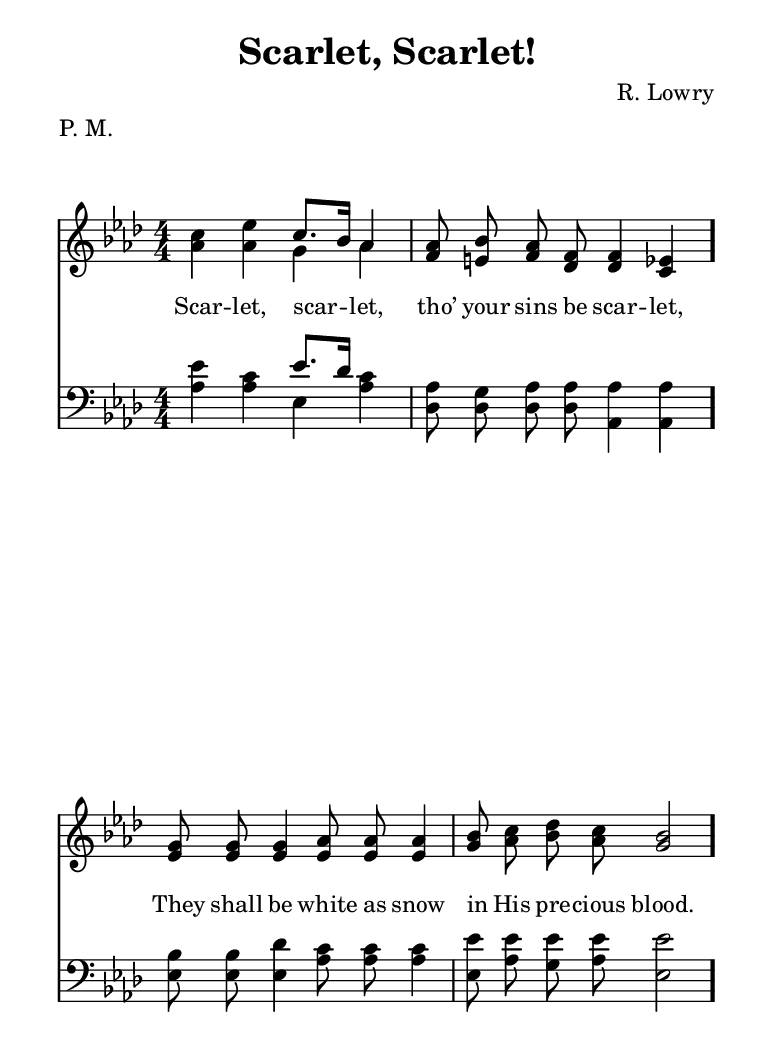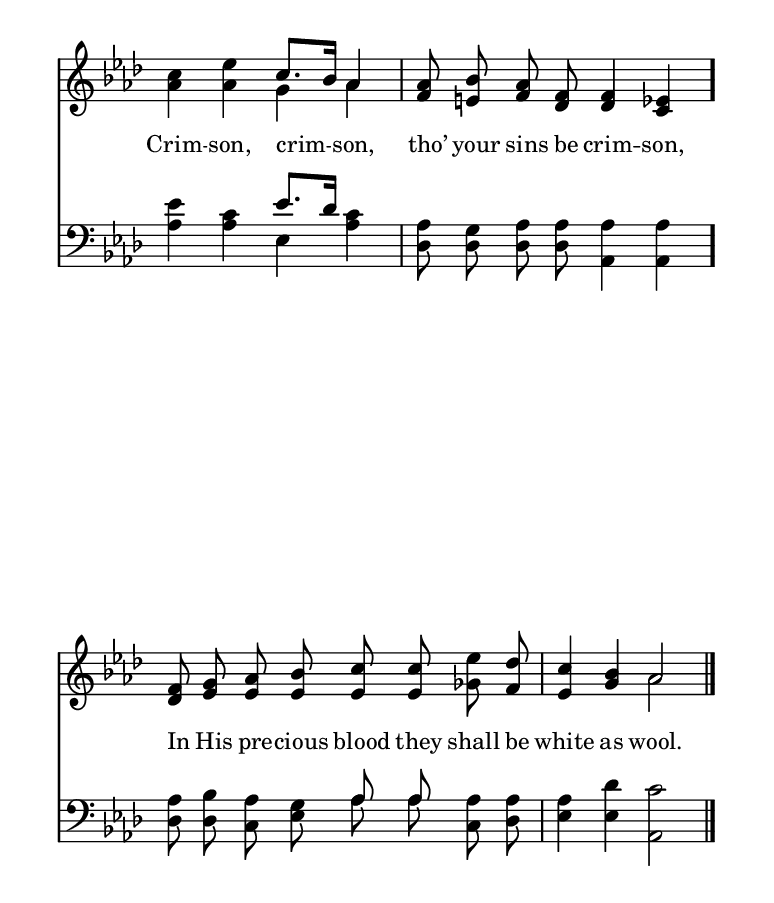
\include "common/global.ily"
\paper {
  \include "common/paper.ily"
  ragged-last-bottom = ##t
  system-system-spacing.padding = 11
}

\header{
  %children
  hymnnumber = "187"
  title = "Scarlet, Scarlet!"
  tunename = ""
  meter = "P. M." % something like 10. 11. 10. 11.
  poet = ""
  composer = "R. Lowry"
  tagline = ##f
}

global = {
  \include "common/overrides.ily"
  \override Staff.TimeSignature.style = #'numbered
  \time 4/4
  \override Score.MetronomeMark.transparent = ##t % hide all fermata changes too
  \tempo 4=80
  \key aes \major
  \autoBeamOff
}

notesSoprano = {
\global
\relative c'' {

  c4 ees c8.[ bes16] aes4 | aes8 bes aes f f4 ees
  g8 g g4 aes8 aes aes4 | bes8 c des c bes2 |
  c4 ees c8.[ bes16] aes4 | aes8 bes aes f f4 ees
  f8 g aes bes c c ees des | c4 bes aes2 |

  \bar "|."

}
}

notesAlto = {
\global
\relative e' {

  aes4 aes g aes | f8 e f des des4 c |
  ees8 ees ees4 ees8 ees ees4 | g8 aes bes aes g2 |
  aes4 aes g aes | f8 e f des des4 c |
  des8 ees ees ees ees ees ges f | ees4 g aes2 |

}
}

notesTenor = {
\global
\relative a' {

  ees4 c ees8.[ des16] c4 | aes8 g aes aes aes4 aes |
  bes8 bes des4 c8 c c4 | ees8 ees ees ees ees2 |
  ees4 c ees8.[ des16] c4 | aes8 g aes aes aes4 aes |
  aes8 bes aes g aes aes aes aes | aes4 des c2 |

}
}

notesBass = {
\global
\relative f {

  aes4 aes ees aes | des,8 des des des aes4 aes |
  ees'8 ees ees4 aes8 aes aes4 | ees8 aes g aes ees2 |
  aes4 aes ees aes | des,8 des des des aes4 aes |
  des8 des c ees aes aes c, des | ees4 ees aes,2 |

}
}

wordsA = \lyricmode {

Scar -- let, scar -- let, tho’ your sins be scar -- let, \bar "."
They shall be white as snow in His pre -- cious blood. \bar "."
Crim -- son, crim -- son, tho’ your sins be crim -- son, \bar "."
In His pre -- cious blood they shall be white as wool. \bar "."

}

\score {
  \context ChoirStaff <<
    \context Staff = upper <<
      \set Staff.autoBeaming = ##f
      \set ChoirStaff.systemStartDelimiter = #'SystemStartBar
      \set ChoirStaff.printPartCombineTexts = ##f
      \partcombine #'(2 . 9) \notesSoprano \notesAlto
      \context NullVoice = sopranos { \voiceOne << \notesSoprano >> }
      \context NullVoice = altos { \voiceTwo << \notesAlto >> }
      \context Lyrics = one   \lyricsto sopranos \wordsA
    >>
    \context Staff = men <<
      \set Staff.autoBeaming = ##f
      \clef bass
      \set ChoirStaff.printPartCombineTexts = ##f
      \partcombine #'(2 . 9) \notesTenor \notesBass
      \context NullVoice = tenors { \voiceOne << \notesTenor >> }
      \context NullVoice = basses { \voiceTwo << \notesBass >> }
    >>
  >>
  \layout {
    \include "common/layout.ily"
  }
  \midi{
    \include "common/midi.ily"
  }
}

\version "2.19.49"  % necessary for upgrading to future LilyPond versions.

% vi:set et ts=2 sw=2 ai nocindent syntax=lilypond:
